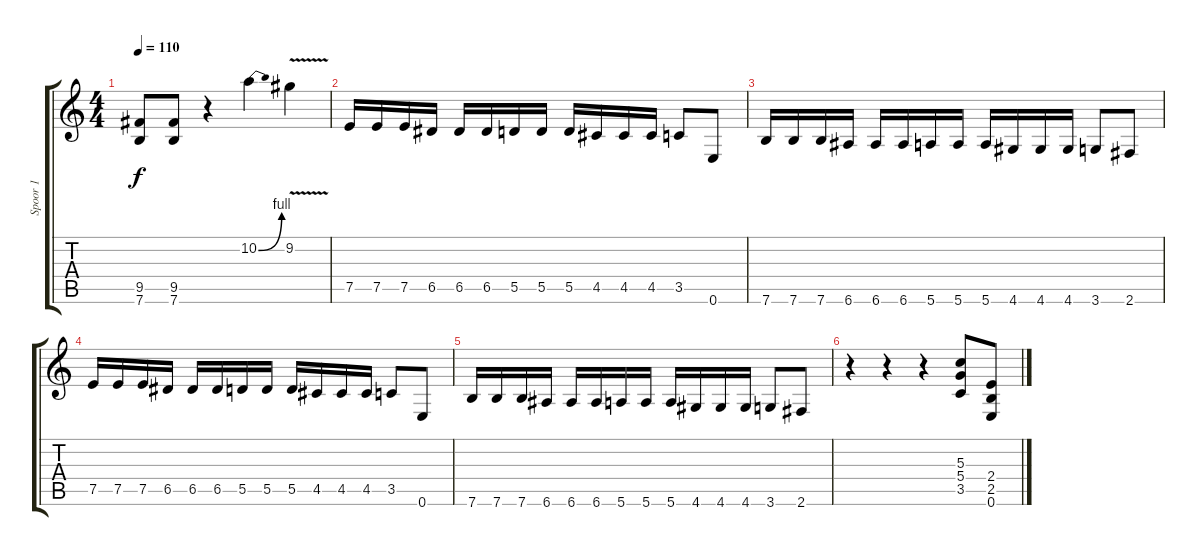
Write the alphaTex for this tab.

\track ("Spoor 1" "Spoor 1") {instrument distortionguitar}
\staff {score tabs}
\tuning (E4 B3 G3 D3 A2 E2) {hide}
\ts (4 4)
\tempo 110
\clef g2
\ks c
(9.5 7.6).8{dy f} (9.5 7.6).8 r.4 10.2{be (bend 0 0 60 4)}.4 9.2{v}.4 |
7.5.16 7.5.16 7.5.16 6.5.16 6.5.16 6.5.16 5.5.16 5.5.16 5.5.16 4.5.16 4.5.16 4.5.16 3.5.8 0.6.8 |
7.6.16 7.6.16 7.6.16 6.6.16 6.6.16 6.6.16 5.6.16 5.6.16 5.6.16 4.6.16 4.6.16 4.6.16 3.6.8 2.6.8 |
7.5.16 7.5.16 7.5.16 6.5.16 6.5.16 6.5.16 5.5.16 5.5.16 5.5.16 4.5.16 4.5.16 4.5.16 3.5.8 0.6.8 |
7.6.16 7.6.16 7.6.16 6.6.16 6.6.16 6.6.16 5.6.16 5.6.16 5.6.16 4.6.16 4.6.16 4.6.16 3.6.8 2.6.8 |
r.4 r.4 r.4 (5.3 5.4 3.5).8 (2.4 2.5 0.6).8
